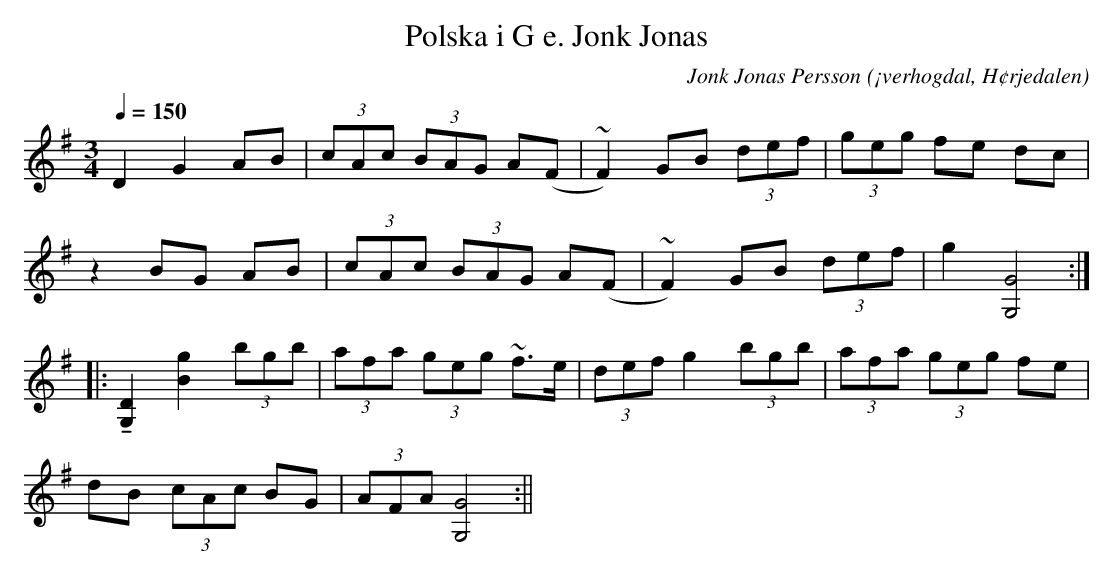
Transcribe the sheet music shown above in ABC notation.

X:1
T:Polska i G e. Jonk Jonas
O:¡verhogdal, H¢rjedalen
Q:1/4=150
M:3/4
C:Jonk Jonas Persson
K:G
D2 G2 AB | (3cAc (3BAG A(F | ~F2) GB (3def | (3geg fe dc |
z2 BG AB | (3cAc (3BAG A(F | ~F2) GB (3def | g2 [G4G,4] :||:
!tenuto![D2G,2] [g2B2] (3bgb | (3afa (3geg ~f>e | (3def g2 (3bgb | (3afa (3geg fe |
dB (3cAc BG | (3AFA [G4G,4] :||
